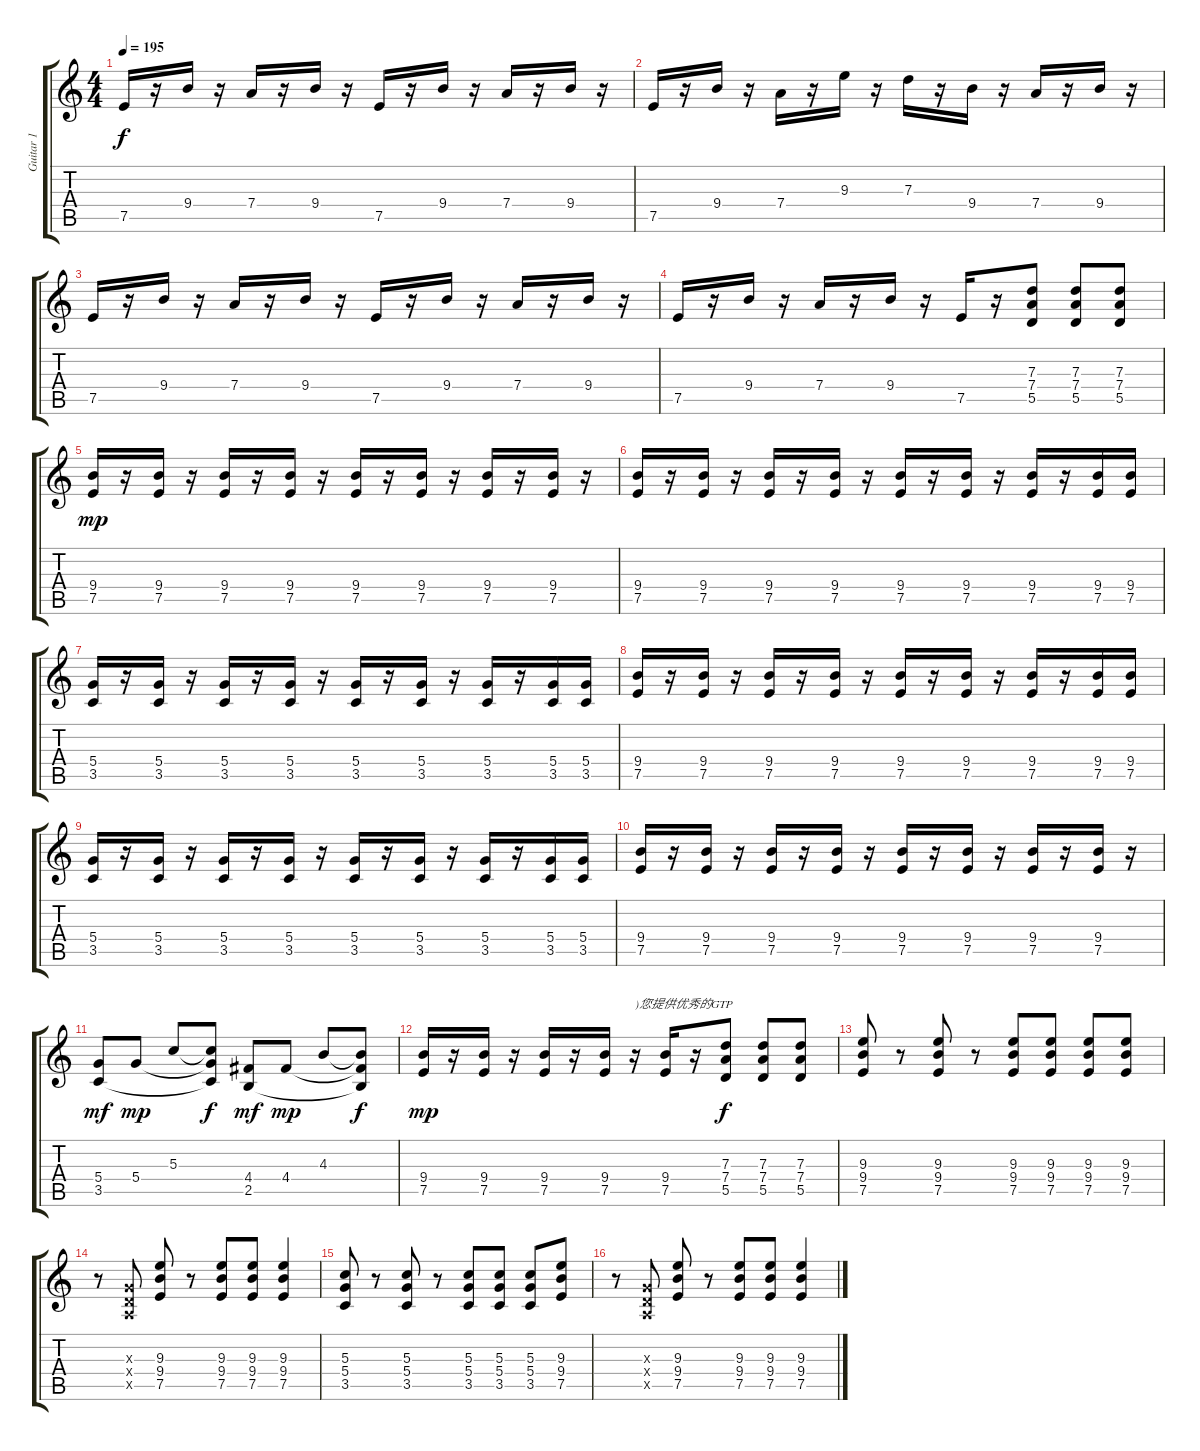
\track ("Guitar 1" "Guitar 1") {instrument overdrivenguitar}
\staff {score tabs}
\tuning (E4 B3 G3 D3 A2 E2) {hide}
\ts (4 4)
\tempo 195
\clef g2
\ks c
7.5.16{dy f} r.16 9.4.16 r.16 7.4.16 r.16 9.4.16 r.16 7.5.16 r.16 9.4.16 r.16 7.4.16 r.16 9.4.16 r.16 |
7.5.16 r.16 9.4.16 r.16 7.4.16 r.16 9.3.16 r.16 7.3.16 r.16 9.4.16 r.16 7.4.16 r.16 9.4.16 r.16 |
7.5.16 r.16 9.4.16 r.16 7.4.16 r.16 9.4.16 r.16 7.5.16 r.16 9.4.16 r.16 7.4.16 r.16 9.4.16 r.16 |
7.5.16 r.16 9.4.16 r.16 7.4.16 r.16 9.4.16 r.16 7.5.16 r.16 (7.3 7.4 5.5).8 (7.3 7.4 5.5).8 (7.3 7.4 5.5).8 |
(9.4 7.5).16{dy mp} r.16 (9.4 7.5).16 r.16 (9.4 7.5).16 r.16 (9.4 7.5).16 r.16 (9.4 7.5).16 r.16 (9.4 7.5).16 r.16 (9.4 7.5).16 r.16 (9.4 7.5).16 r.16 |
(9.4 7.5).16 r.16 (9.4 7.5).16 r.16 (9.4 7.5).16 r.16 (9.4 7.5).16 r.16 (9.4 7.5).16 r.16 (9.4 7.5).16 r.16 (9.4 7.5).16 r.16 (9.4 7.5).16 (9.4 7.5).16 |
(5.4 3.5).16 r.16 (5.4 3.5).16 r.16 (5.4 3.5).16 r.16 (5.4 3.5).16 r.16 (5.4 3.5).16 r.16 (5.4 3.5).16 r.16 (5.4 3.5).16 r.16 (5.4 3.5).16 (5.4 3.5).16 |
(9.4 7.5).16 r.16 (9.4 7.5).16 r.16 (9.4 7.5).16 r.16 (9.4 7.5).16 r.16 (9.4 7.5).16 r.16 (9.4 7.5).16 r.16 (9.4 7.5).16 r.16 (9.4 7.5).16 (9.4 7.5).16 |
(5.4 3.5).16 r.16 (5.4 3.5).16 r.16 (5.4 3.5).16 r.16 (5.4 3.5).16 r.16 (5.4 3.5).16 r.16 (5.4 3.5).16 r.16 (5.4 3.5).16 r.16 (5.4 3.5).16 (5.4 3.5).16 |
(9.4 7.5).16 r.16 (9.4 7.5).16 r.16 (9.4 7.5).16 r.16 (9.4 7.5).16 r.16 (9.4 7.5).16 r.16 (9.4 7.5).16 r.16 (9.4 7.5).16 r.16 (9.4 7.5).16 r.16 |
(5.4 3.5).8{dy mf} 5.4.8{dy mp} 5.3.8 (5.3{t} 5.4{t} 3.5{t}).8{dy f} (4.4 2.5).8{dy mf} 4.4.8{dy mp} 4.3.8 (4.3{t} 4.4{t} 2.5{t}).8{dy f} |
(9.4 7.5).16{dy mp} r.16 (9.4 7.5).16 r.16 (9.4 7.5).16 r.16 (9.4 7.5).16 r.16{txt ")您提供优秀的GTP"} (9.4 7.5).16 r.16 (7.3 7.4 5.5).8{dy f} (7.3 7.4 5.5).8 (7.3 7.4 5.5).8 |
(9.3 9.4 7.5).8 r.8 (9.3 9.4 7.5).8 r.8 (9.3 9.4 7.5).8 (9.3 9.4 7.5).8 (9.3 9.4 7.5).8 (9.3 9.4 7.5).8 |
r.8 (0.3{x} 0.4{x} 0.5{x}).8 (9.3 9.4 7.5).8 r.8 (9.3 9.4 7.5).8 (9.3 9.4 7.5).8 (9.3 9.4 7.5).4 |
(5.3 5.4 3.5).8 r.8 (5.3 5.4 3.5).8 r.8 (5.3 5.4 3.5).8 (5.3 5.4 3.5).8 (5.3 5.4 3.5).8 (9.3 9.4 7.5).8 |
r.8 (0.3{x} 0.4{x} 0.5{x}).8 (9.3 9.4 7.5).8 r.8 (9.3 9.4 7.5).8 (9.3 9.4 7.5).8 (9.3 9.4 7.5).4
